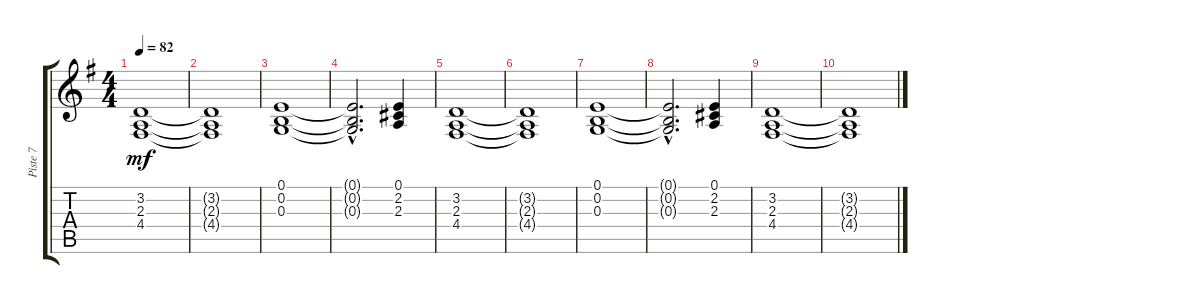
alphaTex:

\track ("Piste 7" "Piste 7") {instrument lead2sawtooth}
\staff {score tabs}
\tuning (E4 B3 G3 D3 A2 E2) {hide}
\ts (4 4)
\tempo 82
\clef g2
\ks g
(3.2 2.3 4.4).1{dy mf} |
(3.2{t} 2.3{t} 4.4{t}).1 |
(0.1 0.2 0.3).1 |
(0.1{hac t} 0.2{hac t} 0.3{hac t}).2{d} (0.1 2.2 2.3).4 |
(3.2 2.3 4.4).1 |
(3.2{t} 2.3{t} 4.4{t}).1 |
(0.1 0.2 0.3).1 |
(0.1{hac t} 0.2{hac t} 0.3{hac t}).2{d} (0.1 2.2 2.3).4 |
(3.2 2.3 4.4).1 |
(3.2{t} 2.3{t} 4.4{t}).1
